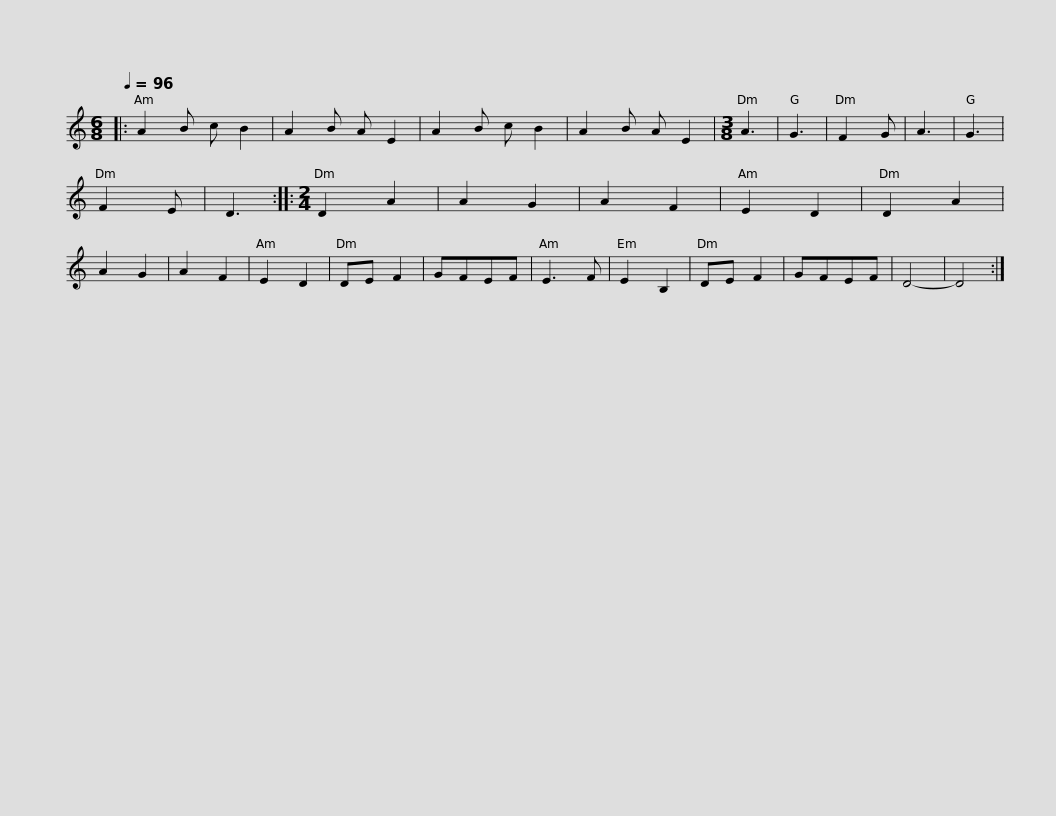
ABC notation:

X:1
L:1/8
Q:1/4=96
M:6/8
I:linebreak $
K:C
V:1 treble
V:1
|: A2 B c B2 | A2 B A E2 | A2 B c B2 | A2 B A E2 |[M:3/8] A3 | %5
 G3 | F2 G | A3 | G3 | F2 E | %10
 D3 ::[M:2/4] D2 A2 | A2 G2 |$ A2 F2 | E2 D2 | %15
 D2 A2 | A2 G2 | A2 F2 | E2 D2 | DE F2 | %20
 GFEF | E3 F | E2 B,2 | DE F2 | GFEF | %25
 D4- | D4 :| %27
